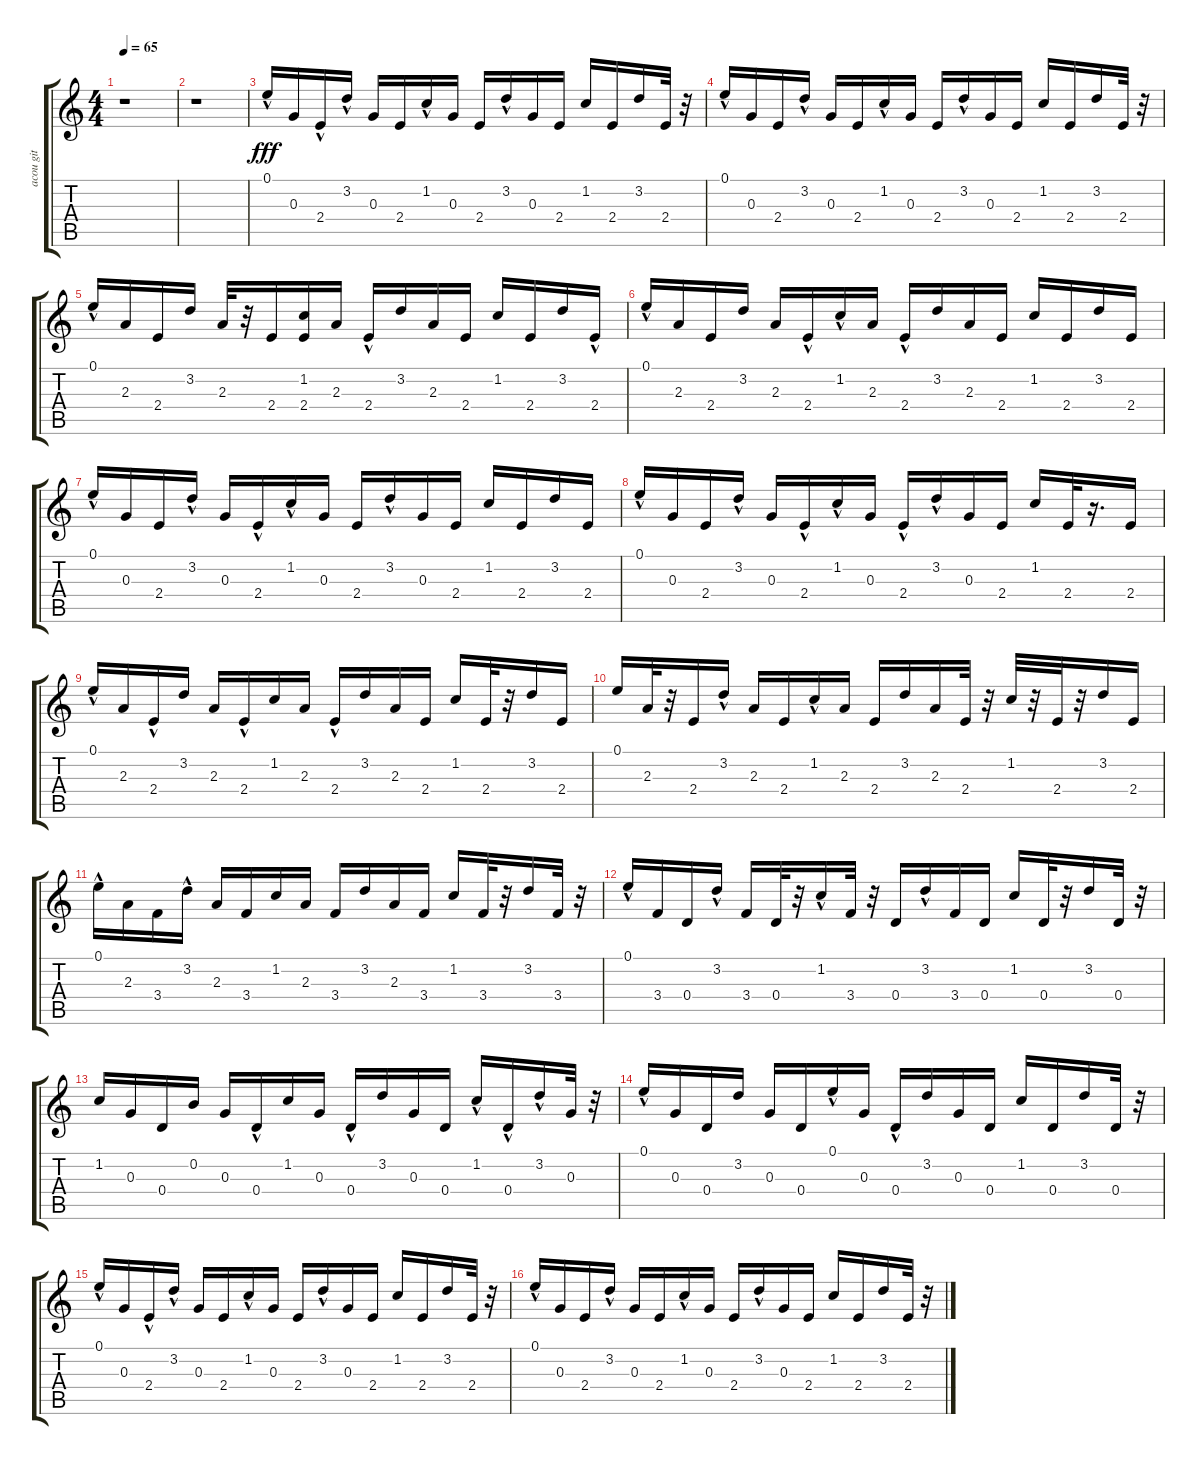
\track ("acou git" "acou git") {instrument distortionguitar}
\staff {score tabs}
\tuning (E4 B3 G3 D3 A2 E2) {hide}
\ts (4 4)
\tempo 65
\clef g2
\ks c
r.1{dy ff} |
r.1 |
0.1{hac}.16{dy fff volume 9 instrument acousticguitarsteel} 0.3.16 2.4{hac}.16 3.2{hac}.16 0.3.16 2.4.16 1.2{hac}.16 0.3.16 2.4.16 3.2{hac}.16 0.3.16 2.4.16 1.2.16 2.4.16 3.2.16 2.4.32 r.32 |
0.1{hac}.16 0.3.16 2.4.16 3.2{hac}.16 0.3.16 2.4.16 1.2{hac}.16 0.3.16 2.4.16 3.2{hac}.16 0.3.16 2.4.16 1.2.16 2.4.16 3.2.16 2.4.32 r.32 |
0.1{hac}.16 2.3.16 2.4.16 3.2.16 2.3.32 r.32 2.4.16 (1.2 2.4).16 2.3.16 2.4{hac}.16 3.2.16 2.3.16 2.4.16 1.2.16 2.4.16 3.2.16 2.4{hac}.16 |
0.1{hac}.16 2.3.16 2.4.16 3.2.16 2.3.16 2.4{hac}.16 1.2{hac}.16 2.3.16 2.4{hac}.16 3.2.16 2.3.16 2.4.16 1.2.16 2.4.16 3.2.16 2.4.16 |
0.1{hac}.16 0.3.16 2.4.16 3.2{hac}.16 0.3.16 2.4{hac}.16 1.2{hac}.16 0.3.16 2.4.16 3.2{hac}.16 0.3.16 2.4.16 1.2.16 2.4.16 3.2.16 2.4.16 |
0.1{hac}.16 0.3.16 2.4.16 3.2{hac}.16 0.3.16 2.4{hac}.16 1.2{hac}.16 0.3.16 2.4{hac}.16 3.2{hac}.16 0.3.16 2.4.16 1.2.16 2.4.32 r.16{d} 2.4.16 |
0.1{hac}.16 2.3.16 2.4{hac}.16 3.2.16 2.3.16 2.4{hac}.16 1.2.16 2.3.16 2.4{hac}.16 3.2.16 2.3.16 2.4.16 1.2.16 2.4.32 r.32 3.2.16 2.4.16 |
0.1.16 2.3.32 r.32 2.4.16 3.2{hac}.16 2.3.16 2.4.16 1.2{hac}.16 2.3.16 2.4.16 3.2.16 2.3.16 2.4.32 r.32 1.2.32 r.32 2.4.32 r.32 3.2.16 2.4.16 |
0.1{hac}.16 2.3.16 3.4.16 3.2{hac}.16 2.3.16 3.4.16 1.2.16 2.3.16 3.4.16 3.2.16 2.3.16 3.4.16 1.2.16 3.4.32 r.32 3.2.16 3.4.32 r.32 |
0.1{hac}.16 3.4.16 0.4.16 3.2{hac}.16 3.4.16 0.4.32 r.32 1.2{hac}.16 3.4.32 r.32 0.4.16 3.2{hac}.16 3.4.16 0.4.16 1.2.16 0.4.32 r.32 3.2.16 0.4.32 r.32 |
1.2.16 0.3.16 0.4.16 0.2.16 0.3.16 0.4{hac}.16 1.2.16 0.3.16 0.4{hac}.16 3.2.16 0.3.16 0.4.16 1.2{hac}.16 0.4{hac}.16 3.2{hac}.16 0.3.32 r.32 |
0.1{hac}.16 0.3.16 0.4.16 3.2.16 0.3.16 0.4.16 0.1{hac}.16 0.3.16 0.4{hac}.16 3.2.16 0.3.16 0.4.16 1.2.16 0.4.16 3.2.16 0.4.32 r.32 |
0.1{hac}.16{volume 9 instrument acousticguitarsteel} 0.3.16 2.4{hac}.16 3.2{hac}.16 0.3.16 2.4.16 1.2{hac}.16 0.3.16 2.4.16 3.2{hac}.16 0.3.16 2.4.16 1.2.16 2.4.16 3.2.16 2.4.32 r.32 |
0.1{hac}.16 0.3.16 2.4.16 3.2{hac}.16 0.3.16 2.4.16 1.2{hac}.16 0.3.16 2.4.16 3.2{hac}.16 0.3.16 2.4.16 1.2.16 2.4.16 3.2.16 2.4.32 r.32
